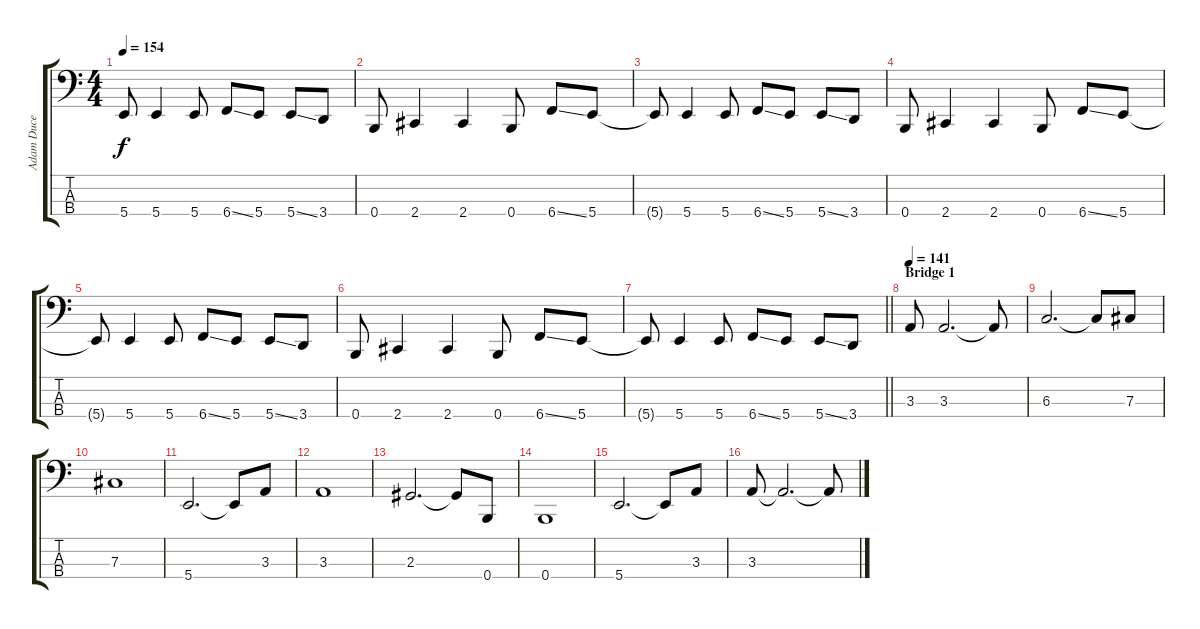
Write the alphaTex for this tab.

\track ("Adam Duce" "Adam Duce") {instrument electricbasspick}
\staff {score tabs}
\tuning (E2 B1 Gb1 B0) {hide}
\ts (4 4)
\tempo 154
\clef f4
\ks c
5.4{t}.8{dy f} 5.4.4 5.4.8 6.4{ss}.8 5.4.8 5.4{ss}.8 3.4.8 |
0.4.8 2.4.4 2.4.4 0.4.8 6.4{ss}.8 5.4.8 |
5.4{t}.8 5.4.4 5.4.8 6.4{ss}.8 5.4.8 5.4{ss}.8 3.4.8 |
0.4.8 2.4.4 2.4.4 0.4.8 6.4{ss}.8 5.4.8 |
5.4{t}.8 5.4.4 5.4.8 6.4{ss}.8 5.4.8 5.4{ss}.8 3.4.8 |
0.4.8 2.4.4 2.4.4 0.4.8 6.4{ss}.8 5.4.8 |
\barLineRight lightlight
5.4{t}.8 5.4.4 5.4.8 6.4{ss}.8 5.4.8 5.4{ss}.8 3.4.8 |
\section ("" "Bridge 1")
\tempo 141
3.3.8 3.3.2{d} 3.3{t}.8 |
6.3.2{d} 6.3{t}.8 7.3.8 |
7.3.1 |
5.4.2{d} 5.4{t}.8 3.3.8 |
3.3.1 |
2.3.2{d} 2.3{t}.8 0.4.8 |
0.4.1 |
5.4.2{d} 5.4{t}.8 3.3.8 |
3.3.8 3.3{t}.2{d} 3.3{t}.8
